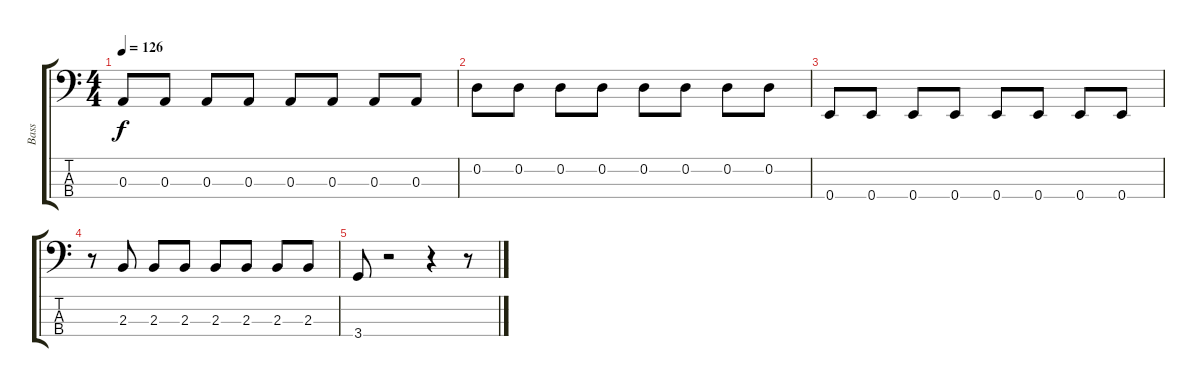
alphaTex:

\track ("Bass" "Bass") {instrument electricbasspick}
\staff {score tabs}
\tuning (G2 D2 A1 E1) {hide}
\ts (4 4)
\tempo 126
\clef f4
\ks c
0.3.8{dy f} 0.3.8 0.3.8 0.3.8 0.3.8 0.3.8 0.3.8 0.3.8 |
0.2.8 0.2.8 0.2.8 0.2.8 0.2.8 0.2.8 0.2.8 0.2.8 |
0.4.8 0.4.8 0.4.8 0.4.8 0.4.8 0.4.8 0.4.8 0.4.8 |
r.8 2.3.8 2.3.8 2.3.8 2.3.8 2.3.8 2.3.8 2.3.8 |
3.4.8 r.2 r.4 r.8
